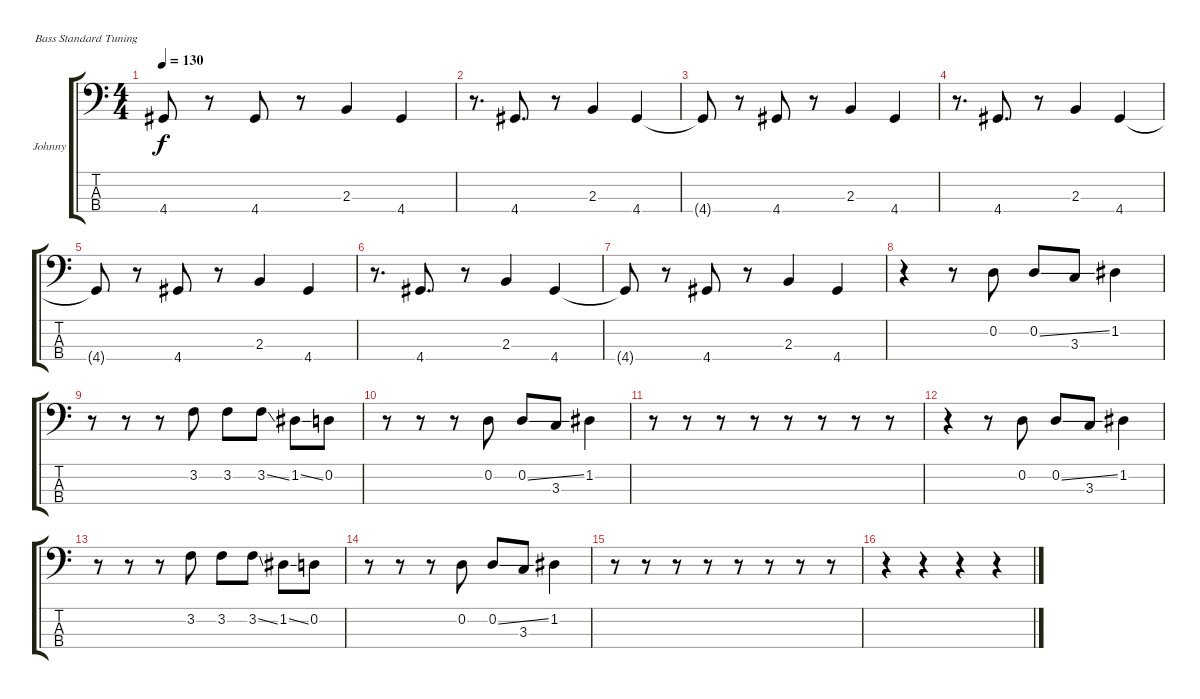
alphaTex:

\defaultSystemsLayout 4
\bracketExtendMode groupsimilarinstruments
\firstSystemTrackNameOrientation horizontal
\otherSystemsTrackNameOrientation horizontal
\track ("Johnny  Christ" "Johnny") {instrument electricbassfinger}
\staff {score tabs}
\tuning (G2 D2 A1 E1)
\ts (4 4)
\tempo 130
\clef f4
\ks c
4.4{t}.8{dy f} r.8 4.4.8 r.8 2.3.4 4.4.4 |
r.8{d} 4.4.8{d} r.8 2.3.4 4.4.4 |
4.4{t}.8 r.8 4.4.8 r.8 2.3.4 4.4.4 |
r.8{d} 4.4.8{d} r.8 2.3.4 4.4.4 |
4.4{t}.8 r.8 4.4.8 r.8 2.3.4 4.4.4 |
r.8{d} 4.4.8{d} r.8 2.3.4 4.4.4 |
4.4{t}.8 r.8 4.4.8 r.8 2.3.4 4.4.4 |
r.4 r.8 0.2.8 0.2{ss}.8 3.3.8 1.2.4 |
r.8 r.8 r.8 3.2.8 3.2.8 3.2{ss}.8 1.2{ss}.8 0.2.8 |
r.8 r.8 r.8 0.2.8 0.2{ss}.8 3.3.8 1.2.4 |
r.8 r.8 r.8 r.8 r.8 r.8 r.8 r.8 |
r.4 r.8 0.2.8 0.2{ss}.8 3.3.8 1.2.4 |
r.8 r.8 r.8 3.2.8 3.2.8 3.2{ss}.8 1.2{ss}.8 0.2.8 |
r.8 r.8 r.8 0.2.8 0.2{ss}.8 3.3.8 1.2.4 |
r.8 r.8 r.8 r.8 r.8 r.8 r.8 r.8 |
r.4 r.4 r.4 r.4
